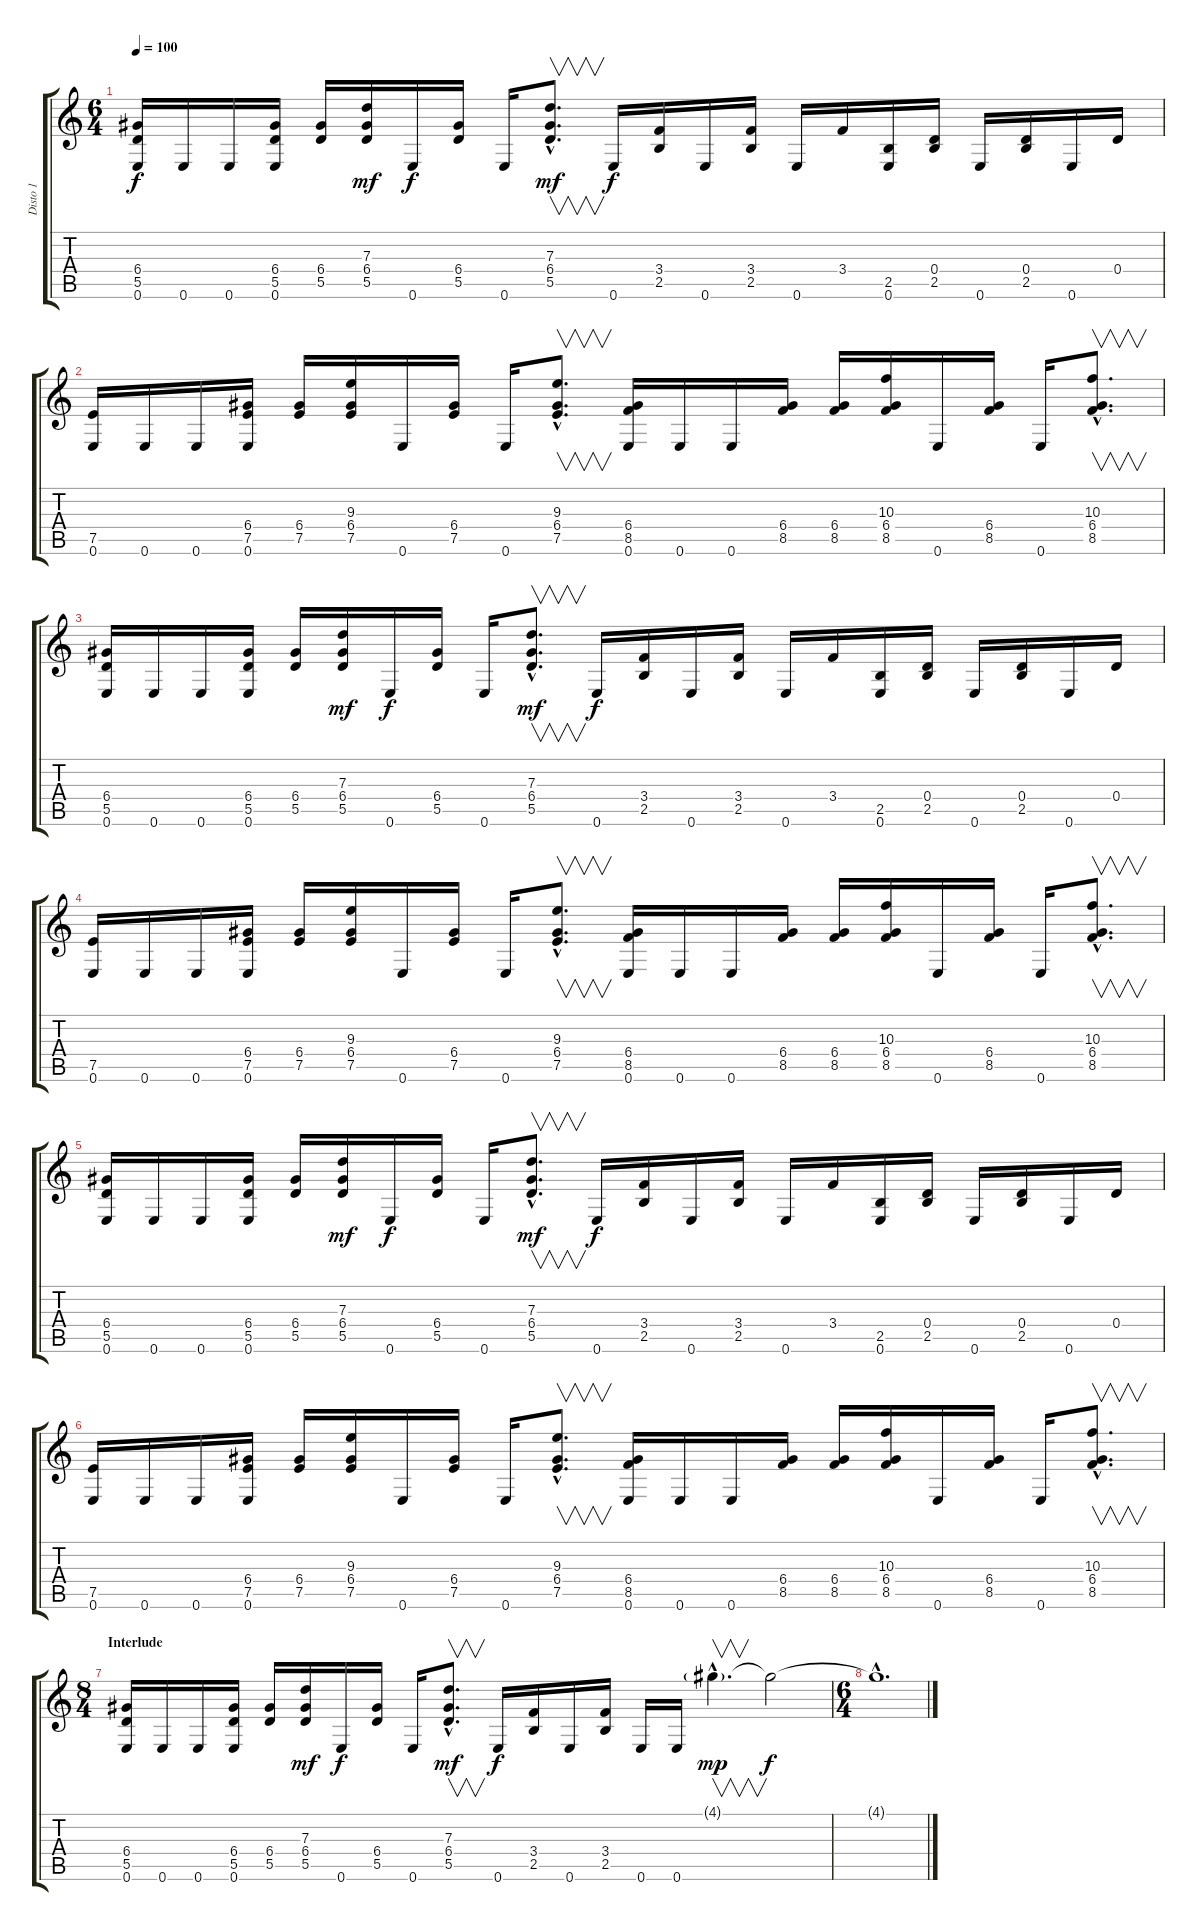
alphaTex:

\track ("Disto 1" "Disto 1") {instrument distortionguitar}
\staff {score tabs}
\tuning (E4 B3 G3 D3 A2 E2) {hide}
\ts (6 4)
\tempo 100
\clef g2
\ks c
(6.4 5.5 0.6).16{dy f} 0.6.16 0.6.16 (6.4 5.5 0.6).16 (6.4 5.5).16 (7.3 6.4 5.5).16{dy mf} 0.6.16{dy f} (6.4 5.5).16 0.6.16 (7.3{hac} 6.4{hac} 5.5{hac}).8{v d dy mf} 0.6.16{dy f} (3.4 2.5).16 0.6.16 (3.4 2.5).16 0.6.16 3.4.16 (2.5 0.6).16 (0.4 2.5).16 0.6.16 (0.4 2.5).16 0.6.16 0.4.16 |
(7.5 0.6).16 0.6.16 0.6.16 (6.4 7.5 0.6).16 (6.4 7.5).16 (9.3 6.4 7.5).16 0.6.16 (6.4 7.5).16 0.6.16 (9.3{hac} 6.4{hac} 7.5{hac}).8{v d} (6.4 8.5 0.6).16 0.6.16 0.6.16 (6.4 8.5).16 (6.4 8.5).16 (10.3 6.4 8.5).16 0.6.16 (6.4 8.5).16 0.6.16 (10.3{hac} 6.4{hac} 8.5{hac}).8{v d} |
(6.4 5.5 0.6).16 0.6.16 0.6.16 (6.4 5.5 0.6).16 (6.4 5.5).16 (7.3 6.4 5.5).16{dy mf} 0.6.16{dy f} (6.4 5.5).16 0.6.16 (7.3{hac} 6.4{hac} 5.5{hac}).8{v d dy mf} 0.6.16{dy f} (3.4 2.5).16 0.6.16 (3.4 2.5).16 0.6.16 3.4.16 (2.5 0.6).16 (0.4 2.5).16 0.6.16 (0.4 2.5).16 0.6.16 0.4.16 |
(7.5 0.6).16 0.6.16 0.6.16 (6.4 7.5 0.6).16 (6.4 7.5).16 (9.3 6.4 7.5).16 0.6.16 (6.4 7.5).16 0.6.16 (9.3{hac} 6.4{hac} 7.5{hac}).8{v d} (6.4 8.5 0.6).16 0.6.16 0.6.16 (6.4 8.5).16 (6.4 8.5).16 (10.3 6.4 8.5).16 0.6.16 (6.4 8.5).16 0.6.16 (10.3{hac} 6.4{hac} 8.5{hac}).8{v d} |
(6.4 5.5 0.6).16 0.6.16 0.6.16 (6.4 5.5 0.6).16 (6.4 5.5).16 (7.3 6.4 5.5).16{dy mf} 0.6.16{dy f} (6.4 5.5).16 0.6.16 (7.3{hac} 6.4{hac} 5.5{hac}).8{v d dy mf} 0.6.16{dy f} (3.4 2.5).16 0.6.16 (3.4 2.5).16 0.6.16 3.4.16 (2.5 0.6).16 (0.4 2.5).16 0.6.16 (0.4 2.5).16 0.6.16 0.4.16 |
(7.5 0.6).16 0.6.16 0.6.16 (6.4 7.5 0.6).16 (6.4 7.5).16 (9.3 6.4 7.5).16 0.6.16 (6.4 7.5).16 0.6.16 (9.3{hac} 6.4{hac} 7.5{hac}).8{v d} (6.4 8.5 0.6).16 0.6.16 0.6.16 (6.4 8.5).16 (6.4 8.5).16 (10.3 6.4 8.5).16 0.6.16 (6.4 8.5).16 0.6.16 (10.3{hac} 6.4{hac} 8.5{hac}).8{v d} |
\ts (8 4)
\section ("" "Interlude")
(6.4 5.5 0.6).16 0.6.16 0.6.16 (6.4 5.5 0.6).16 (6.4 5.5).16 (7.3 6.4 5.5).16{dy mf} 0.6.16{dy f} (6.4 5.5).16 0.6.16 (7.3{hac} 6.4{hac} 5.5{hac}).8{v d dy mf} 0.6.16{dy f} (3.4 2.5).16 0.6.16 (3.4 2.5).16 0.6.16 0.6.16 4.1{g hac}.4{v d dy mp} 4.1{t}.2{dy f} |
\ts (6 4)
4.1{hac t}.1{d}
